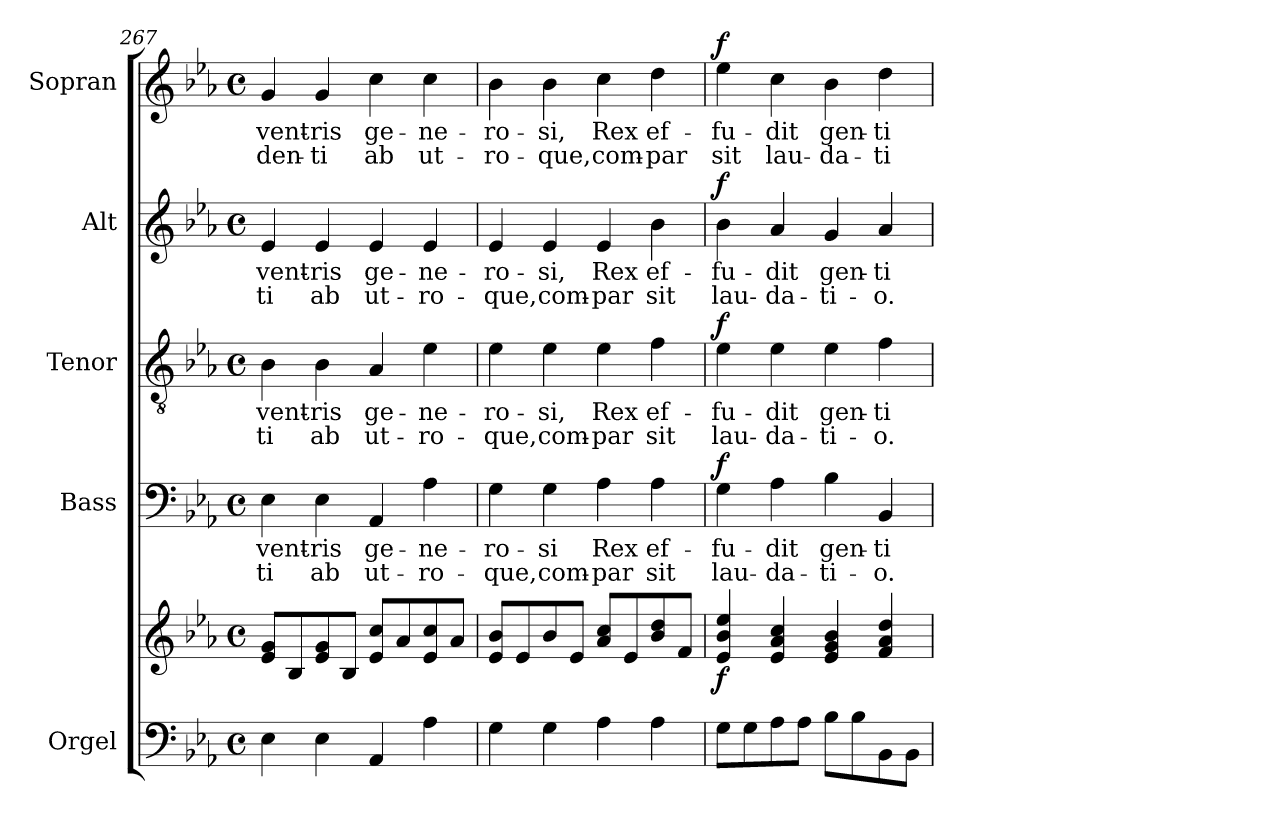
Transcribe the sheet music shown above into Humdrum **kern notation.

**kern	**kern	**dynam	**kern	**text	**text	**dynam	**kern	**text	**text	**dynam	**kern	**text	**text	**dynam	**kern	**text	**text	**dynam
*part5	*part5	*part5	*part4	*part4	*part4	*part4	*part3	*part3	*part3	*part3	*part2	*part2	*part2	*part2	*part1	*part1	*part1	*part1
*staff6	*staff5	*staff5/6	*staff4	*staff4	*staff4	*staff4	*staff3	*staff3	*staff3	*staff3	*staff2	*staff2	*staff2	*staff2	*staff1	*staff1	*staff1	*staff1
*I"Orgel	*	*	*I"Bass	*	*	*	*I"Tenor	*	*	*	*I"Alt	*	*	*	*I"Sopran	*	*	*
*I'Org.	*	*	*I'B.	*	*	*	*I'T.	*	*	*	*I'A.	*	*	*	*I'S.	*	*	*
!!LO:LB:g=z
*clefF4	*clefG2	*	*clefF4	*	*	*	*clefGv2	*	*	*	*clefG2	*	*	*	*clefG2	*	*	*
*k[b-e-a-]	*k[b-e-a-]	*	*k[b-e-a-]	*	*	*	*k[b-e-a-]	*	*	*	*k[b-e-a-]	*	*	*	*k[b-e-a-]	*	*	*
*E-:	*E-:	*	*E-:	*	*	*	*E-:	*	*	*	*E-:	*	*	*	*E-:	*	*	*
*M4/4	*M4/4	*	*M4/4	*	*	*	*M4/4	*	*	*	*M4/4	*	*	*	*M4/4	*	*	*
*met(c)	*met(c)	*	*met(c)	*	*	*	*met(c)	*	*	*	*met(c)	*	*	*	*met(c)	*	*	*
=267	=267	=267	=267	=267	=267	=267	=267	=267	=267	=267	=267	=267	=267	=267	=267	=267	=267	=267
!	!	!	!	!LO:LY:b	!LO:LY:b	!	!	!LO:LY:b	!LO:LY:b	!	!	!LO:LY:b	!LO:LY:b	!	!	!LO:LY:b	!LO:LY:b	!
4E-\	8e-/ 8g/L	.	4E-\	vent-	-ti	.	4B-\	vent-	-ti	.	4e-/	vent-	-ti	.	4g/	vent-	-den-	.
.	8B-/	.	.	.	.	.	.	.	.	.	.	.	.	.	.	.	.	.
!	!	!	!	!LO:LY:b	!LO:LY:b	!	!	!LO:LY:b	!LO:LY:b	!	!	!LO:LY:b	!LO:LY:b	!	!	!LO:LY:b	!LO:LY:b	!
4E-\	8e-/ 8g/	.	4E-\	-ris	ab	.	4B-\	-ris	ab	.	4e-/	-ris	ab	.	4g/	-ris	-ti	.
.	8B-/J	.	.	.	.	.	.	.	.	.	.	.	.	.	.	.	.	.
!	!	!	!	!LO:LY:b	!LO:LY:b	!	!	!LO:LY:b	!LO:LY:b	!	!	!LO:LY:b	!LO:LY:b	!	!	!LO:LY:b	!LO:LY:b	!
4AA-/	8e-/ 8cc/L	.	4AA-/	ge-	ut-	.	4A-/	ge-	ut-	.	4e-/	ge-	ut-	.	4cc\	ge-	ab	.
.	8a-/	.	.	.	.	.	.	.	.	.	.	.	.	.	.	.	.	.
!	!	!	!	!LO:LY:b	!LO:LY:b	!	!	!LO:LY:b	!LO:LY:b	!	!	!LO:LY:b	!LO:LY:b	!	!	!LO:LY:b	!LO:LY:b	!
4A-\	8e-/ 8cc/	.	4A-\	-ne-	-ro-	.	4e-\	-ne-	-ro-	.	4e-/	-ne-	-ro-	.	4cc\	-ne-	ut-	.
.	8a-/J	.	.	.	.	.	.	.	.	.	.	.	.	.	.	.	.	.
=268	=268	=268	=268	=268	=268	=268	=268	=268	=268	=268	=268	=268	=268	=268	=268	=268	=268	=268
!	!	!	!	!LO:LY:b	!LO:LY:b	!	!	!LO:LY:b	!LO:LY:b	!	!	!LO:LY:b	!LO:LY:b	!	!	!LO:LY:b	!LO:LY:b	!
4G\	8e-/ 8b-/L	.	4G\	-ro-	-que,	.	4e-\	-ro-	-que,	.	4e-/	-ro-	-que,	.	4b-\	-ro-	-ro-	.
.	8e-/	.	.	.	.	.	.	.	.	.	.	.	.	.	.	.	.	.
!	!	!	!	!LO:LY:b	!LO:LY:b	!	!	!LO:LY:b	!LO:LY:b	!	!	!LO:LY:b	!LO:LY:b	!	!	!LO:LY:b	!LO:LY:b	!
4G\	8b-/	.	4G\	-si	com-	.	4e-\	-si,	com-	.	4e-/	-si,	com-	.	4b-\	-si,	-que,	.
.	8e-/J	.	.	.	.	.	.	.	.	.	.	.	.	.	.	.	.	.
!	!	!	!	!LO:LY:b	!LO:LY:b	!	!	!LO:LY:b	!LO:LY:b	!	!	!LO:LY:b	!LO:LY:b	!	!	!LO:LY:b	!LO:LY:b	!
4A-\	8a-/ 8cc/L	.	4A-\	Rex	-par	.	4e-\	Rex	-par	.	4e-/	Rex	-par	.	4cc\	Rex	com-	.
.	8e-/	.	.	.	.	.	.	.	.	.	.	.	.	.	.	.	.	.
!	!	!	!	!LO:LY:b	!LO:LY:b	!	!	!LO:LY:b	!LO:LY:b	!	!	!LO:LY:b	!LO:LY:b	!	!	!LO:LY:b	!LO:LY:b	!
4A-\	8b-/ 8dd/	.	4A-\	ef-	sit	.	4f\	ef-	sit	.	4b-\	ef-	sit	.	4dd\	ef-	-par	.
.	8f/J	.	.	.	.	.	.	.	.	.	.	.	.	.	.	.	.	.
=269	=269	=269	=269	=269	=269	=269	=269	=269	=269	=269	=269	=269	=269	=269	=269	=269	=269	=269
!	!	!LO:DY:b	!	!LO:LY:b	!LO:LY:b	!LO:DY:a	!	!LO:LY:b	!LO:LY:b	!LO:DY:a	!	!LO:LY:b	!LO:LY:b	!LO:DY:a	!	!LO:LY:b	!LO:LY:b	!LO:DY:a
8G\L	4e-/ 4b-/ 4ee-/	f	4G\	-fu-	lau-	f	4e-\	-fu-	lau-	f	4b-\	-fu-	lau-	f	4ee-\	-fu-	sit	f
8G\	.	.	.	.	.	.	.	.	.	.	.	.	.	.	.	.	.	.
!	!	!	!	!LO:LY:b	!LO:LY:b	!	!	!LO:LY:b	!LO:LY:b	!	!	!LO:LY:b	!LO:LY:b	!	!	!LO:LY:b	!LO:LY:b	!
8A-\	4e-/ 4a-/ 4cc/	.	4A-\	-dit	-da-	.	4e-\	-dit	-da-	.	4a-/	-dit	-da-	.	4cc\	-dit	lau-	.
8A-\J	.	.	.	.	.	.	.	.	.	.	.	.	.	.	.	.	.	.
!	!	!	!	!LO:LY:b	!LO:LY:b	!	!	!LO:LY:b	!LO:LY:b	!	!	!LO:LY:b	!LO:LY:b	!	!	!LO:LY:b	!LO:LY:b	!
8B-\L	4e-/ 4g/ 4b-/	.	4B-\	gen-	-ti-	.	4e-\	gen-	-ti-	.	4g/	gen-	-ti-	.	4b-\	gen-	-da-	.
8B-\	.	.	.	.	.	.	.	.	.	.	.	.	.	.	.	.	.	.
!	!	!	!	!LO:LY:b	!LO:LY:b	!	!	!LO:LY:b	!LO:LY:b	!	!	!LO:LY:b	!LO:LY:b	!	!	!LO:LY:b	!LO:LY:b	!
8BB-\	4f/ 4a-/ 4dd/	.	4BB-/	-ti-	-o.	.	4f\	-ti-	-o.	.	4a-/	-ti-	-o.	.	4dd\	-ti-	-ti-	.
8BB-\J	.	.	.	.	.	.	.	.	.	.	.	.	.	.	.	.	.	.
=	=	=	=	=	=	=	=	=	=	=	=	=	=	=	=	=	=	=
*-	*-	*-	*-	*-	*-	*-	*-	*-	*-	*-	*-	*-	*-	*-	*-	*-	*-	*-
